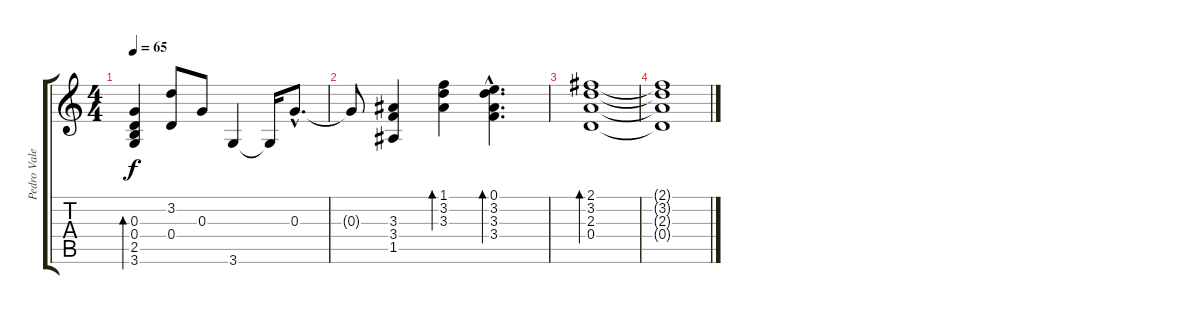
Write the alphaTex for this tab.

\track ("Pedro Valero" "Pedro Vale") {instrument acousticguitarsteel}
\staff {score tabs}
\tuning (E4 B3 G3 D3 A2 E2) {hide}
\ts (4 4)
\tempo 65
\clef g2
\ks c
(0.3 0.4 2.5 3.6).4{bd 240 dy f} (3.2 0.4).8 0.3.8 3.6.4 3.6{t}.16 0.3{hac}.8{d} |
0.3{t}.8 (3.3 3.4 1.5).4 (1.1 3.2 3.3).4{bd 240} (0.1{hac} 3.2{hac} 3.3{hac} 3.4{hac}).4{d bd 240} |
(2.1 3.2 2.3 0.4).1{bd 240 volume 0} |
(2.1{t} 3.2{t} 2.3{t} 0.4{t}).1
